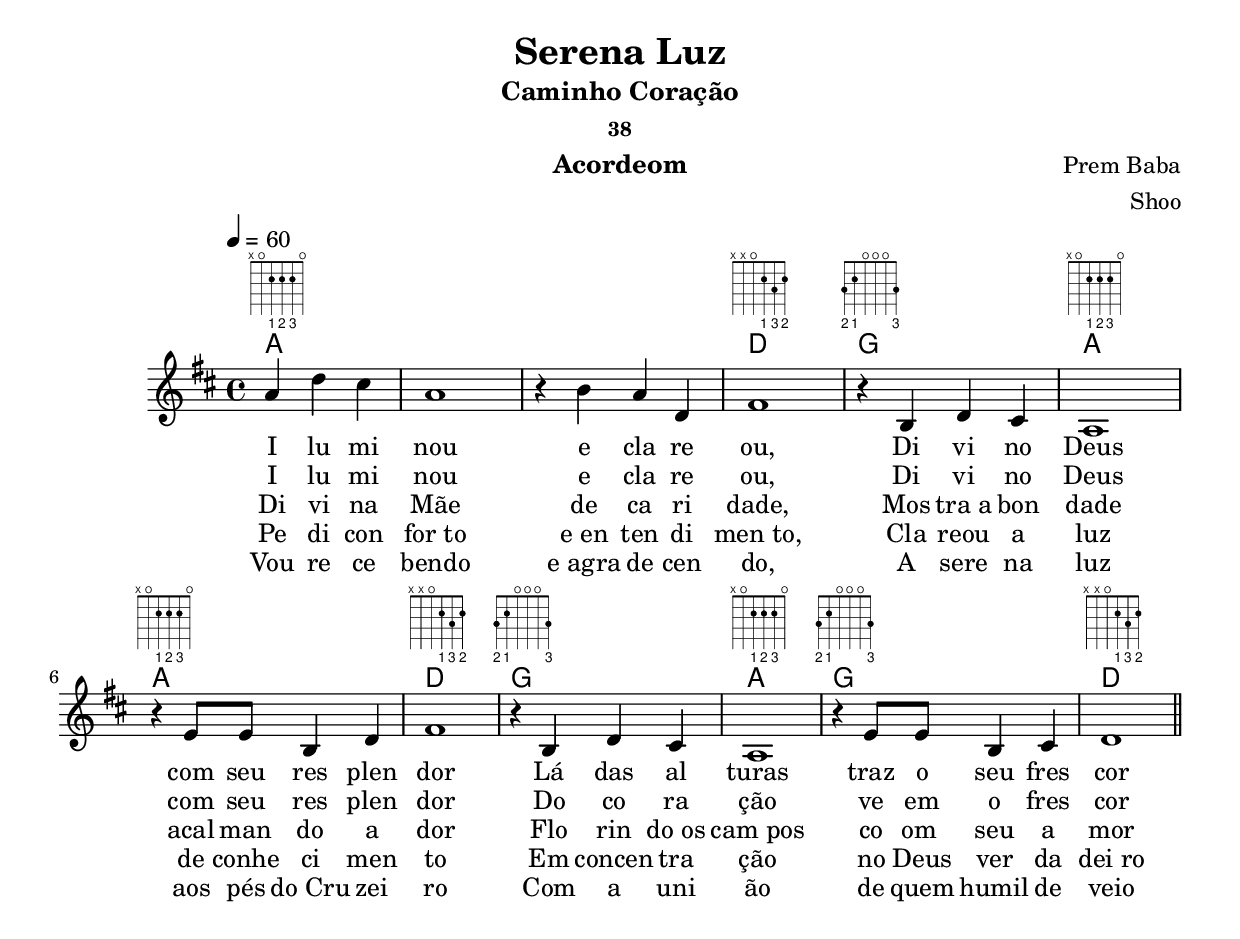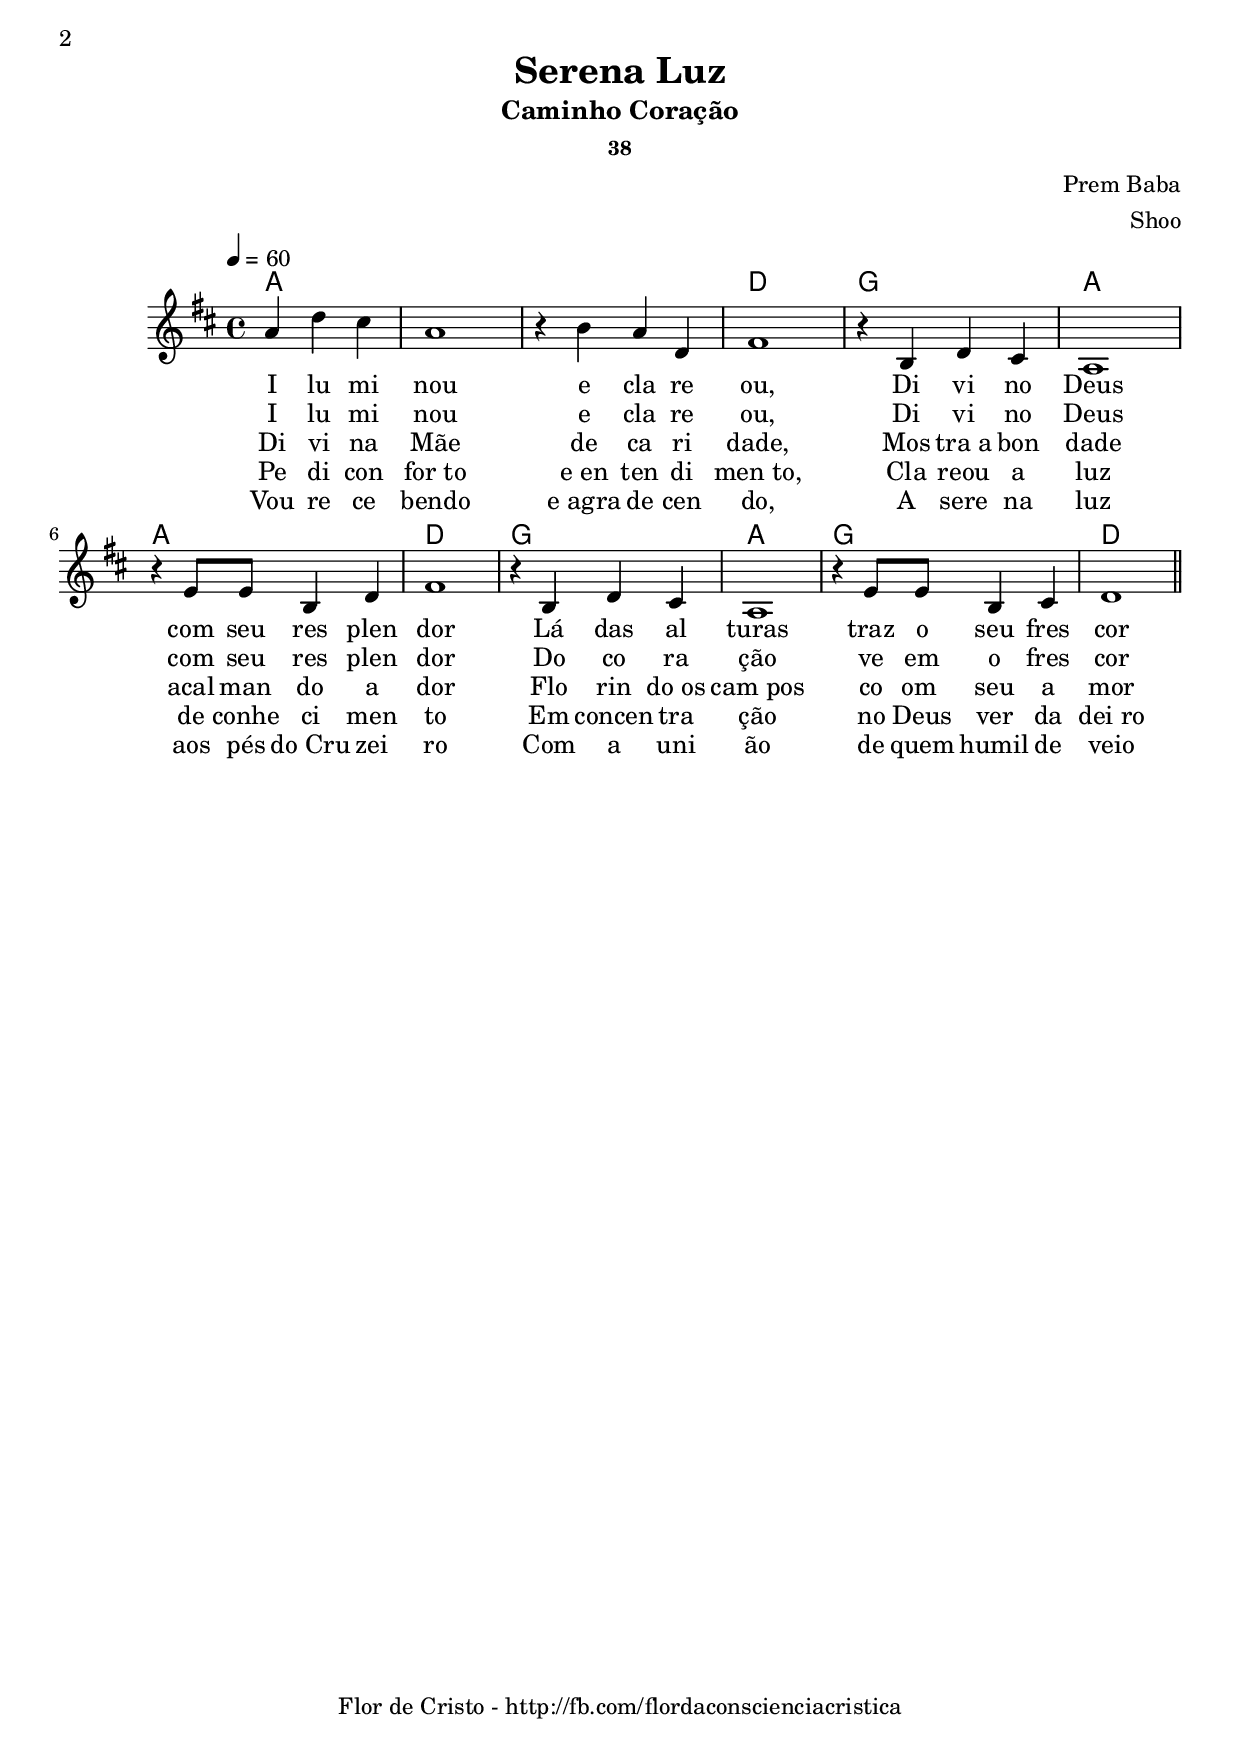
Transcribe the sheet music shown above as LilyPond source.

\version "2.19.15"
\include "predefined-guitar-fretboards.ly"
\header {
  dedication=""
  title="Serena Luz"
  subtitle="Caminho Coração"
  subsubtitle="38"
  poet=""
  meter=""
  piece=""
  composer="Prem Baba"
  arranger="Shoo"
  opus=""
  instrument="Acordeom"
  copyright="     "
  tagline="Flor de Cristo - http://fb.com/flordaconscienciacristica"

}

harmoniaAa =
\chordmode
{
  \tempo 4=60
  \time 4/4
  \partial 2.
  
  a2.:  |
  a1:  |
  a1:  |
  d1:  |
  g1:  |
  a1:  |
  a1:  |
  d1:  |
  g1:  |
  a1:  |
  g1:  |
  d1:  |
  
}

pautaAa =
{
  \clef treble
  \key d \major
  \time 4/4
  \partial 2.
  a'4  d''4 cis''4 | a'1 | r4   b'4   a'4 d'4 | fis'1  | r4 b4  d'4 cis'4  | a1 |
  r4 e'8 e'8 b4 d'4 | fis'1 | r4 b4 d'4 cis'4 | a1 | r4 e'8 e'8 b4 cis'4 | d'1
  
  \bar "||"
}
\addlyrics
{
  I lu mi nou e cla re ou,
  Di vi no Deus com seu res plen dor
  Lá das al turas traz o seu fres cor
}
\addlyrics
{
  I lu mi nou e cla re ou,
  Di vi no Deus com seu res plen dor
  Do co ra ção ve em o fres cor
}
\addlyrics
{
  Di vi na Mãe de ca ri dade,
  Mos tra_a bon dade acal man do a dor
  Flo rin do_os cam_pos co om_ seu a mor 
}
\addlyrics
{
  Pe di con for_to e_en ten di men_to,
  Cla reou a luz de conhe ci men to
  Em concen tra ção no Deus ver da dei_ro
}
\addlyrics
{
  Vou re ce bendo e_agra de cen do,
  A sere na luz aos pés do_Cru zei ro
  Com a uni ão de quem humil de veio
}


\bookpart {
  \score {
    \new StaffGroup {
      \override Score.RehearsalMark #'self-alignment-X = #LEFT
      <<
        \new FretBoards {\set chordChanges = ##t \harmoniaAa}
        
        \new ChordNames {\set chordChanges = ##t \harmoniaAa}
        \new Staff \with {instrumentName = #"" shortInstrumentName = #" "} \pautaAa
       
      >>
    }
    \layout {}
    \midi {}
    
  }
}

\bookpart {
  \header {instrument=""}
  \score {
    \new StaffGroup {
      \override Score.RehearsalMark #'self-alignment-X = #LEFT
      <<
        \new ChordNames {\set chordChanges = ##t \harmoniaAa}
        \new Staff \pautaAa
      >>
    }
    \layout {}
    \midi {}
  }
}


